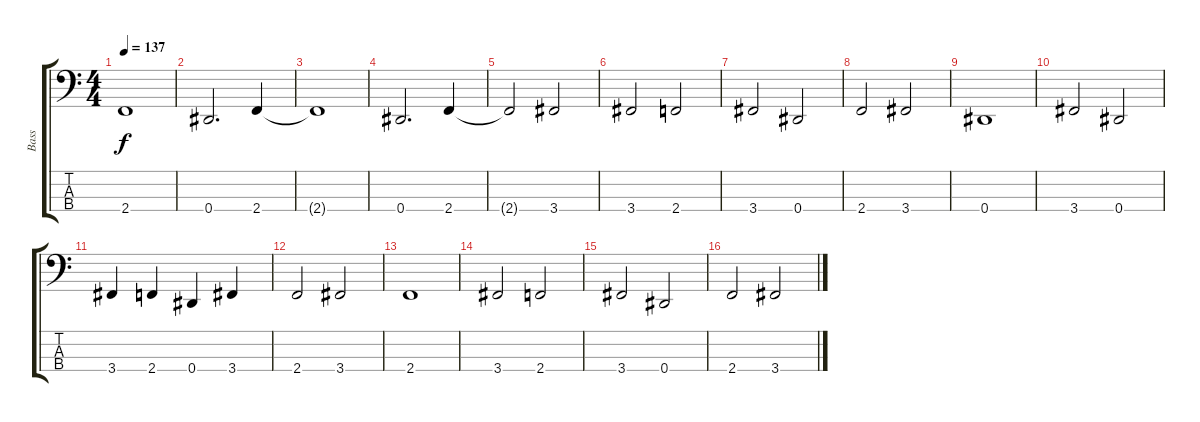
\track ("Bass" "Bass") {instrument electricbassfinger}
\staff {score tabs}
\tuning (Gb2 Db2 Ab1 Eb1) {hide}
\ts (4 4)
\tempo 137
\clef f4
\ks c
2.4{t}.1{dy f} |
0.4.2{d} 2.4.4 |
2.4{t}.1 |
0.4.2{d} 2.4.4 |
2.4{t}.2 3.4.2 |
3.4.2 2.4.2 |
3.4.2 0.4.2 |
2.4.2 3.4.2 |
0.4.1 |
3.4.2 0.4.2 |
3.4.4 2.4.4 0.4.4 3.4.4 |
2.4.2 3.4.2 |
2.4.1 |
3.4.2 2.4.2 |
3.4.2 0.4.2 |
2.4.2 3.4.2
